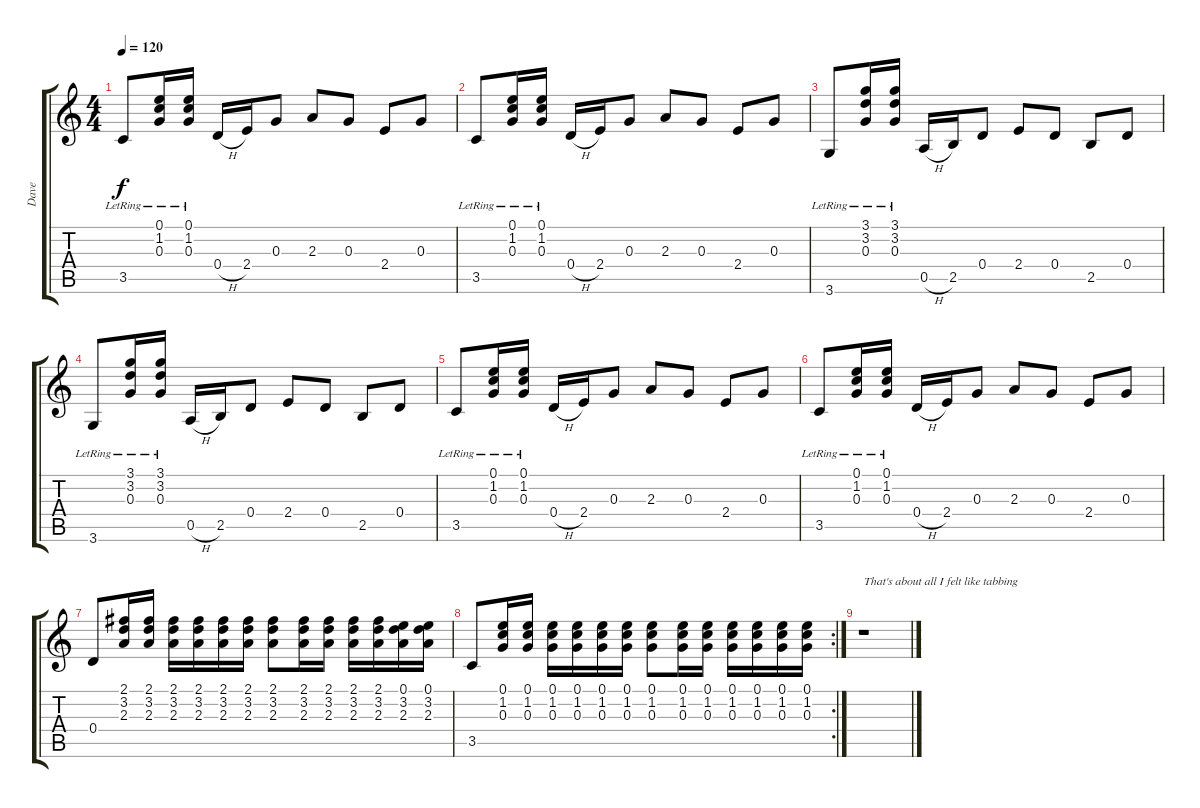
\track ("Dave" "Dave") {instrument acousticguitarsteel}
\staff {score tabs}
\tuning (E4 B3 G3 D3 A2 E2) {hide}
\ts (4 4)
\tempo 120
\clef g2
\ks c
3.5{lr}.8{dy f} (0.1{lr} 1.2{lr} 0.3{lr}).16 (0.1{lr} 1.2{lr} 0.3{lr}).16 0.4{h}.16 2.4.16 0.3.8 2.3.8 0.3.8 2.4.8 0.3.8 |
3.5{lr}.8 (0.1{lr} 1.2{lr} 0.3{lr}).16 (0.1{lr} 1.2{lr} 0.3{lr}).16 0.4{h}.16 2.4.16 0.3.8 2.3.8 0.3.8 2.4.8 0.3.8 |
3.6{lr}.8 (3.1{lr} 3.2{lr} 0.3{lr}).16 (3.1{lr} 3.2{lr} 0.3{lr}).16 0.5{h}.16 2.5.16 0.4.8 2.4.8 0.4.8 2.5.8 0.4.8 |
3.6{lr}.8 (3.1{lr} 3.2{lr} 0.3{lr}).16 (3.1{lr} 3.2{lr} 0.3{lr}).16 0.5{h}.16 2.5.16 0.4.8 2.4.8 0.4.8 2.5.8 0.4.8 |
3.5{lr}.8 (0.1{lr} 1.2{lr} 0.3{lr}).16 (0.1{lr} 1.2{lr} 0.3{lr}).16 0.4{h}.16 2.4.16 0.3.8 2.3.8 0.3.8 2.4.8 0.3.8 |
3.5{lr}.8 (0.1{lr} 1.2{lr} 0.3{lr}).16 (0.1{lr} 1.2{lr} 0.3{lr}).16 0.4{h}.16 2.4.16 0.3.8 2.3.8 0.3.8 2.4.8 0.3.8 |
0.4.8 (2.1 3.2 2.3).16 (2.1 3.2 2.3).16 (2.1 3.2 2.3).16 (2.1 3.2 2.3).16 (2.1 3.2 2.3).16 (2.1 3.2 2.3).16 (2.1 3.2 2.3).8 (2.1 3.2 2.3).16 (2.1 3.2 2.3).16 (2.1 3.2 2.3).16 (2.1 3.2 2.3).16 (0.1 3.2 2.3).16 (0.1 3.2 2.3).16 |
\rc 2
3.5.8 (0.1 1.2 0.3).16 (0.1 1.2 0.3).16 (0.1 1.2 0.3).16 (0.1 1.2 0.3).16 (0.1 1.2 0.3).16 (0.1 1.2 0.3).16 (0.1 1.2 0.3).8 (0.1 1.2 0.3).16 (0.1 1.2 0.3).16 (0.1 1.2 0.3).16 (0.1 1.2 0.3).16 (0.1 1.2 0.3).16 (0.1 1.2 0.3).16 |
r.1{txt "That's about all I felt like tabbing"}
